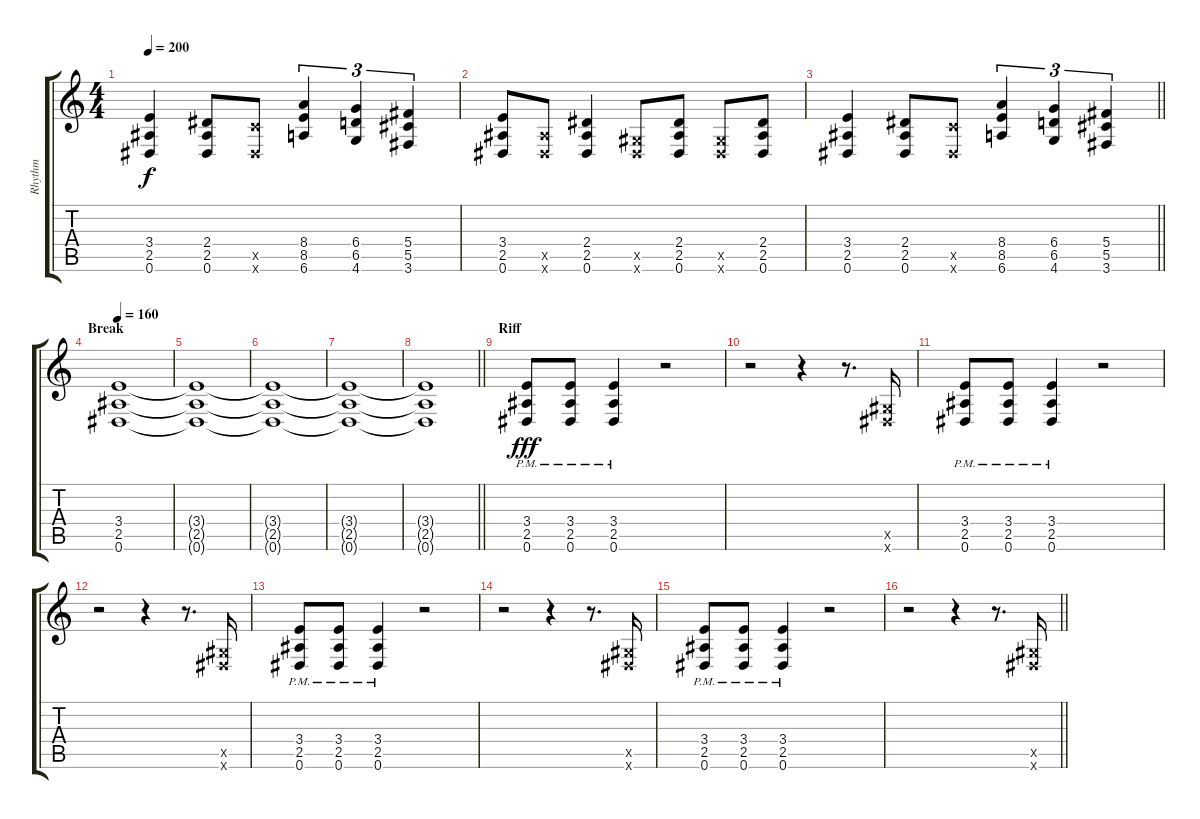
\track ("Rhythm" "Rhythm") {instrument overdrivenguitar}
\staff {score tabs}
\tuning (Eb4 Bb3 Gb3 Db3 Ab2 Eb2) {hide}
\ts (4 4)
\tempo 200
\clef g2
\ks c
(3.4 2.5 0.6).4{dy f} (2.4 2.5 0.6).8 (4.5{x} 0.6{x}).8 (8.4 8.5 6.6).4{tu (3 2)} (6.4 6.5 4.6).4{tu (3 2)} (5.4 5.5 3.6).4{tu (3 2)} |
(3.4 2.5 0.6).8 (2.5{x} 0.6{x}).8 (2.4 2.5 0.6).4 (0.5{x} 0.6{x}).8 (2.4 2.5 0.6).8 (0.5{x} 0.6{x}).8 (2.4 2.5 0.6).8 |
\barLineRight lightlight
(3.4 2.5 0.6).4 (2.4 2.5 0.6).8 (4.5{x} 0.6{x}).8 (8.4 8.5 6.6).4{tu (3 2)} (6.4 6.5 4.6).4{tu (3 2)} (5.4 5.5 3.6).4{tu (3 2)} |
\section ("" "Break")
\tempo 160
(3.4 2.5 0.6).1 |
(3.4{t} 2.5{t} 0.6{t}).1 |
(3.4{t} 2.5{t} 0.6{t}).1 |
(3.4{t} 2.5{t} 0.6{t}).1 |
\barLineRight lightlight
(3.4{t} 2.5{t} 0.6{t}).1 |
\section ("" "Riff")
(3.4{pm} 2.5{pm} 0.6{pm}).8{dy fff} (3.4{pm} 2.5{pm} 0.6{pm}).8 (3.4{pm} 2.5{pm} 0.6{pm}).4 r.2 |
r.2 r.4 r.8{d} (0.5{x} 0.6{x}).16 |
(3.4{pm} 2.5{pm} 0.6{pm}).8 (3.4{pm} 2.5{pm} 0.6{pm}).8 (3.4{pm} 2.5{pm} 0.6{pm}).4 r.2 |
r.2 r.4 r.8{d} (0.5{x} 0.6{x}).16 |
(3.4{pm} 2.5{pm} 0.6{pm}).8 (3.4{pm} 2.5{pm} 0.6{pm}).8 (3.4{pm} 2.5{pm} 0.6{pm}).4 r.2 |
r.2 r.4 r.8{d} (0.5{x} 0.6{x}).16 |
(3.4{pm} 2.5{pm} 0.6{pm}).8 (3.4{pm} 2.5{pm} 0.6{pm}).8 (3.4{pm} 2.5{pm} 0.6{pm}).4 r.2 |
\barLineRight lightlight
r.2 r.4 r.8{d} (0.5{x} 0.6{x}).16
